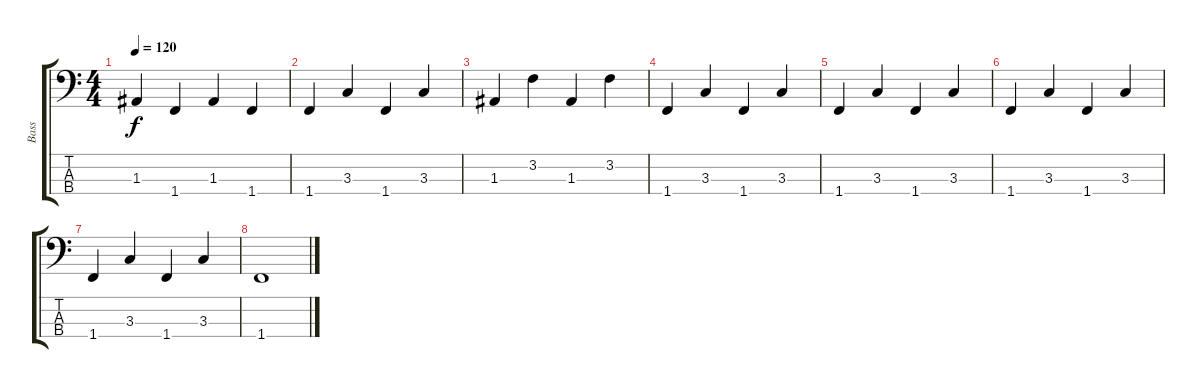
\track ("Bass" "Bass") {instrument electricbasspick}
\staff {score tabs}
\tuning (G2 D2 A1 E1) {hide}
\ts (4 4)
\tempo 120
\clef f4
\ks c
1.3.4{dy f} 1.4.4 1.3.4 1.4.4 |
1.4.4 3.3.4 1.4.4 3.3.4 |
1.3.4 3.2.4 1.3.4 3.2.4 |
1.4.4 3.3.4 1.4.4 3.3.4 |
1.4.4 3.3.4 1.4.4 3.3.4 |
1.4.4 3.3.4 1.4.4 3.3.4 |
1.4.4 3.3.4 1.4.4 3.3.4 |
1.4.1
